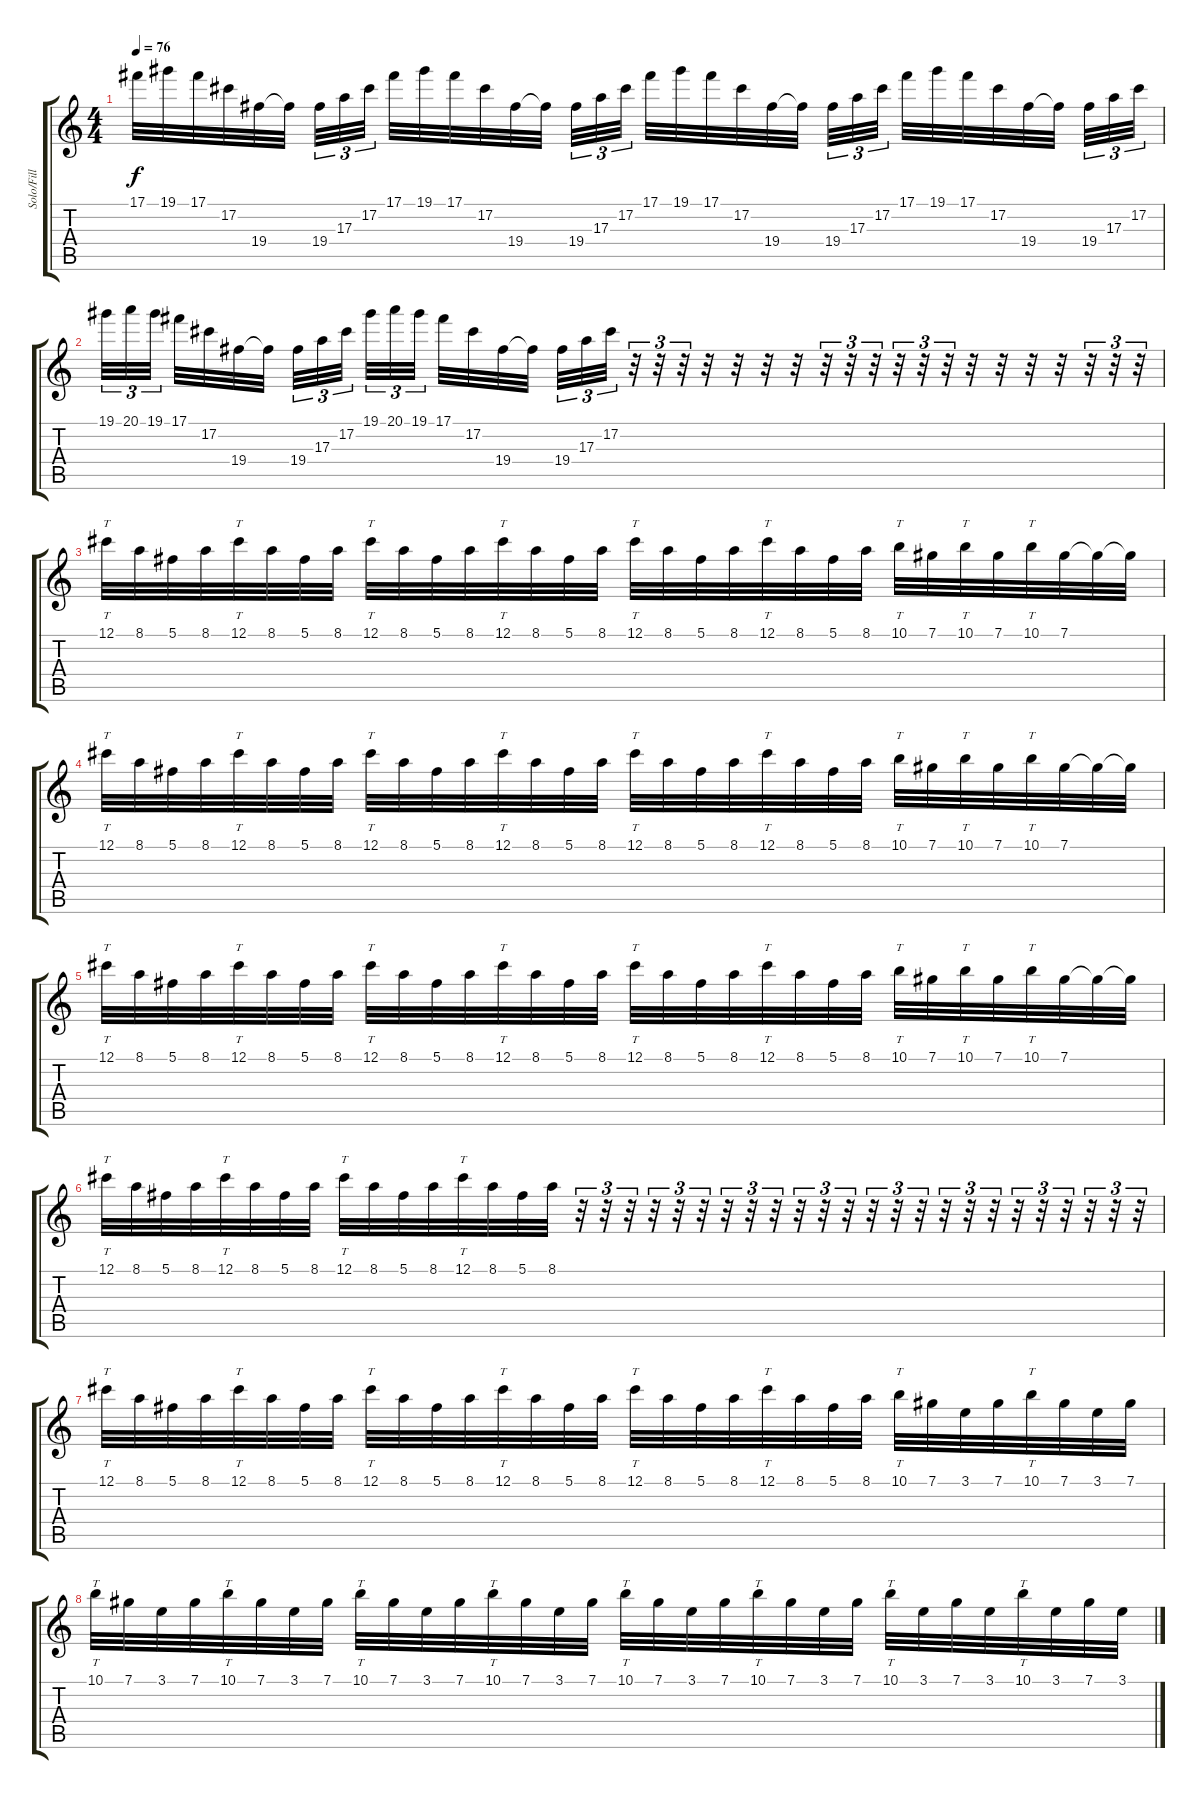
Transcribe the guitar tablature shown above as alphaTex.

\track ("Solo/Fill Guitar" "Solo/Fill ") {instrument distortionguitar}
\staff {score tabs}
\tuning (Db4 Ab3 E3 B2 Gb2 B1) {hide}
\ts (4 4)
\tempo 76
\clef g2
\ks c
17.1.32{dy f} 19.1.32 17.1.32 17.2.32 19.4.32 19.4{t}.32{beam splitsecondary} 19.4.32{tu (3 2)} 17.3.32{tu (3 2)} 17.2.32{tu (3 2)} 17.1.32 19.1.32 17.1.32 17.2.32 19.4.32 19.4{t}.32{beam splitsecondary} 19.4.32{tu (3 2)} 17.3.32{tu (3 2)} 17.2.32{tu (3 2)} 17.1.32 19.1.32 17.1.32 17.2.32 19.4.32 19.4{t}.32{beam splitsecondary} 19.4.32{tu (3 2)} 17.3.32{tu (3 2)} 17.2.32{tu (3 2)} 17.1.32 19.1.32 17.1.32 17.2.32 19.4.32 19.4{t}.32{beam splitsecondary} 19.4.32{tu (3 2)} 17.3.32{tu (3 2)} 17.2.32{tu (3 2)} |
19.1.32{tu (3 2)} 20.1.32{tu (3 2)} 19.1.32{tu (3 2) beam splitsecondary} 17.1.32 17.2.32 19.4.32 19.4{t}.32{beam splitsecondary} 19.4.32{tu (3 2)} 17.3.32{tu (3 2)} 17.2.32{tu (3 2)} 19.1.32{tu (3 2)} 20.1.32{tu (3 2)} 19.1.32{tu (3 2) beam splitsecondary} 17.1.32 17.2.32 19.4.32 19.4{t}.32{beam splitsecondary} 19.4.32{tu (3 2)} 17.3.32{tu (3 2)} 17.2.32{tu (3 2)} r.32{tu (3 2)} r.32{tu (3 2)} r.32{tu (3 2)} r.32 r.32 r.32 r.32 r.32{tu (3 2)} r.32{tu (3 2)} r.32{tu (3 2)} r.32{tu (3 2)} r.32{tu (3 2)} r.32{tu (3 2)} r.32 r.32 r.32 r.32 r.32{tu (3 2)} r.32{tu (3 2)} r.32{tu (3 2)} |
12.1.32{tt} 8.1.32 5.1.32 8.1.32 12.1.32{tt} 8.1.32 5.1.32 8.1.32 12.1.32{tt} 8.1.32 5.1.32 8.1.32 12.1.32{tt} 8.1.32 5.1.32 8.1.32 12.1.32{tt} 8.1.32 5.1.32 8.1.32 12.1.32{tt} 8.1.32 5.1.32 8.1.32 10.1.32{tt} 7.1.32 10.1.32{tt} 7.1.32 10.1.32{tt} 7.1.32 7.1{t}.32 7.1{t}.32 |
12.1.32{tt} 8.1.32 5.1.32 8.1.32 12.1.32{tt} 8.1.32 5.1.32 8.1.32 12.1.32{tt} 8.1.32 5.1.32 8.1.32 12.1.32{tt} 8.1.32 5.1.32 8.1.32 12.1.32{tt} 8.1.32 5.1.32 8.1.32 12.1.32{tt} 8.1.32 5.1.32 8.1.32 10.1.32{tt} 7.1.32 10.1.32{tt} 7.1.32 10.1.32{tt} 7.1.32 7.1{t}.32 7.1{t}.32 |
12.1.32{tt} 8.1.32 5.1.32 8.1.32 12.1.32{tt} 8.1.32 5.1.32 8.1.32 12.1.32{tt} 8.1.32 5.1.32 8.1.32 12.1.32{tt} 8.1.32 5.1.32 8.1.32 12.1.32{tt} 8.1.32 5.1.32 8.1.32 12.1.32{tt} 8.1.32 5.1.32 8.1.32 10.1.32{tt} 7.1.32 10.1.32{tt} 7.1.32 10.1.32{tt} 7.1.32 7.1{t}.32 7.1{t}.32 |
12.1.32{tt} 8.1.32 5.1.32 8.1.32 12.1.32{tt} 8.1.32 5.1.32 8.1.32 12.1.32{tt} 8.1.32 5.1.32 8.1.32 12.1.32{tt} 8.1.32 5.1.32 8.1.32 r.32{tu (3 2)} r.32{tu (3 2)} r.32{tu (3 2)} r.32{tu (3 2)} r.32{tu (3 2)} r.32{tu (3 2)} r.32{tu (3 2)} r.32{tu (3 2)} r.32{tu (3 2)} r.32{tu (3 2)} r.32{tu (3 2)} r.32{tu (3 2)} r.32{tu (3 2)} r.32{tu (3 2)} r.32{tu (3 2)} r.32{tu (3 2)} r.32{tu (3 2)} r.32{tu (3 2)} r.32{tu (3 2)} r.32{tu (3 2)} r.32{tu (3 2)} r.32{tu (3 2)} r.32{tu (3 2)} r.32{tu (3 2)} |
12.1.32{tt volume 10} 8.1.32 5.1.32 8.1.32 12.1.32{tt} 8.1.32 5.1.32 8.1.32 12.1.32{tt} 8.1.32 5.1.32 8.1.32 12.1.32{tt} 8.1.32 5.1.32 8.1.32 12.1.32{tt} 8.1.32 5.1.32 8.1.32 12.1.32{tt} 8.1.32 5.1.32 8.1.32 10.1.32{tt} 7.1.32 3.1.32 7.1.32 10.1.32{tt} 7.1.32 3.1.32 7.1.32 |
10.1.32{tt} 7.1.32 3.1.32 7.1.32 10.1.32{tt} 7.1.32 3.1.32 7.1.32 10.1.32{tt} 7.1.32 3.1.32 7.1.32 10.1.32{tt} 7.1.32 3.1.32 7.1.32 10.1.32{tt} 7.1.32 3.1.32 7.1.32 10.1.32{tt} 7.1.32 3.1.32 7.1.32 10.1.32{tt} 3.1.32 7.1.32 3.1.32 10.1.32{tt} 3.1.32 7.1.32 3.1.32
